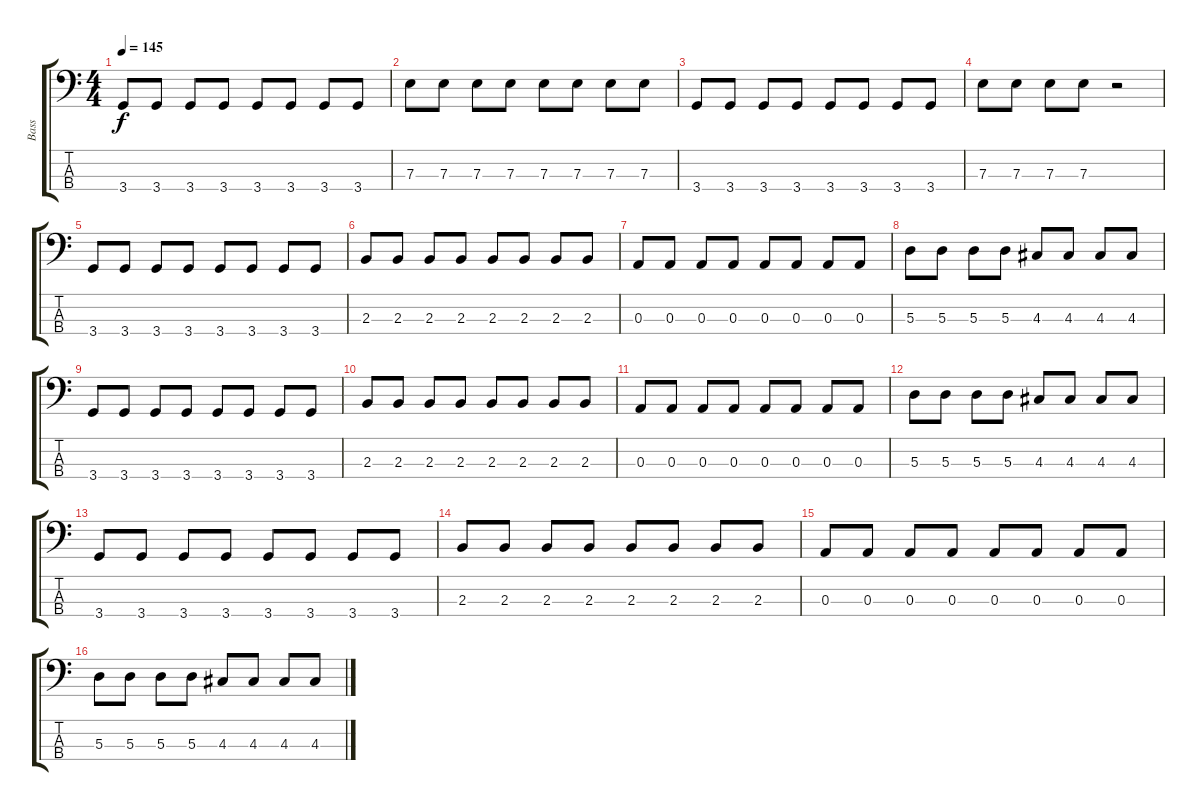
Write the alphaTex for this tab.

\track ("Bass" "Bass") {instrument electricbasspick}
\staff {score tabs}
\tuning (G2 D2 A1 E1) {hide}
\ts (4 4)
\tempo 145
\clef f4
\ks c
3.4.8{dy f} 3.4.8 3.4.8 3.4.8 3.4.8 3.4.8 3.4.8 3.4.8 |
7.3.8 7.3.8 7.3.8 7.3.8 7.3.8 7.3.8 7.3.8 7.3.8 |
3.4.8 3.4.8 3.4.8 3.4.8 3.4.8 3.4.8 3.4.8 3.4.8 |
7.3.8 7.3.8 7.3.8 7.3.8 r.2 |
3.4.8 3.4.8 3.4.8 3.4.8 3.4.8 3.4.8 3.4.8 3.4.8 |
2.3.8 2.3.8 2.3.8 2.3.8 2.3.8 2.3.8 2.3.8 2.3.8 |
0.3.8 0.3.8 0.3.8 0.3.8 0.3.8 0.3.8 0.3.8 0.3.8 |
5.3.8 5.3.8 5.3.8 5.3.8 4.3.8 4.3.8 4.3.8 4.3.8 |
3.4.8 3.4.8 3.4.8 3.4.8 3.4.8 3.4.8 3.4.8 3.4.8 |
2.3.8 2.3.8 2.3.8 2.3.8 2.3.8 2.3.8 2.3.8 2.3.8 |
0.3.8 0.3.8 0.3.8 0.3.8 0.3.8 0.3.8 0.3.8 0.3.8 |
5.3.8 5.3.8 5.3.8 5.3.8 4.3.8 4.3.8 4.3.8 4.3.8 |
3.4.8 3.4.8 3.4.8 3.4.8 3.4.8 3.4.8 3.4.8 3.4.8 |
2.3.8 2.3.8 2.3.8 2.3.8 2.3.8 2.3.8 2.3.8 2.3.8 |
0.3.8 0.3.8 0.3.8 0.3.8 0.3.8 0.3.8 0.3.8 0.3.8 |
5.3.8 5.3.8 5.3.8 5.3.8 4.3.8 4.3.8 4.3.8 4.3.8
